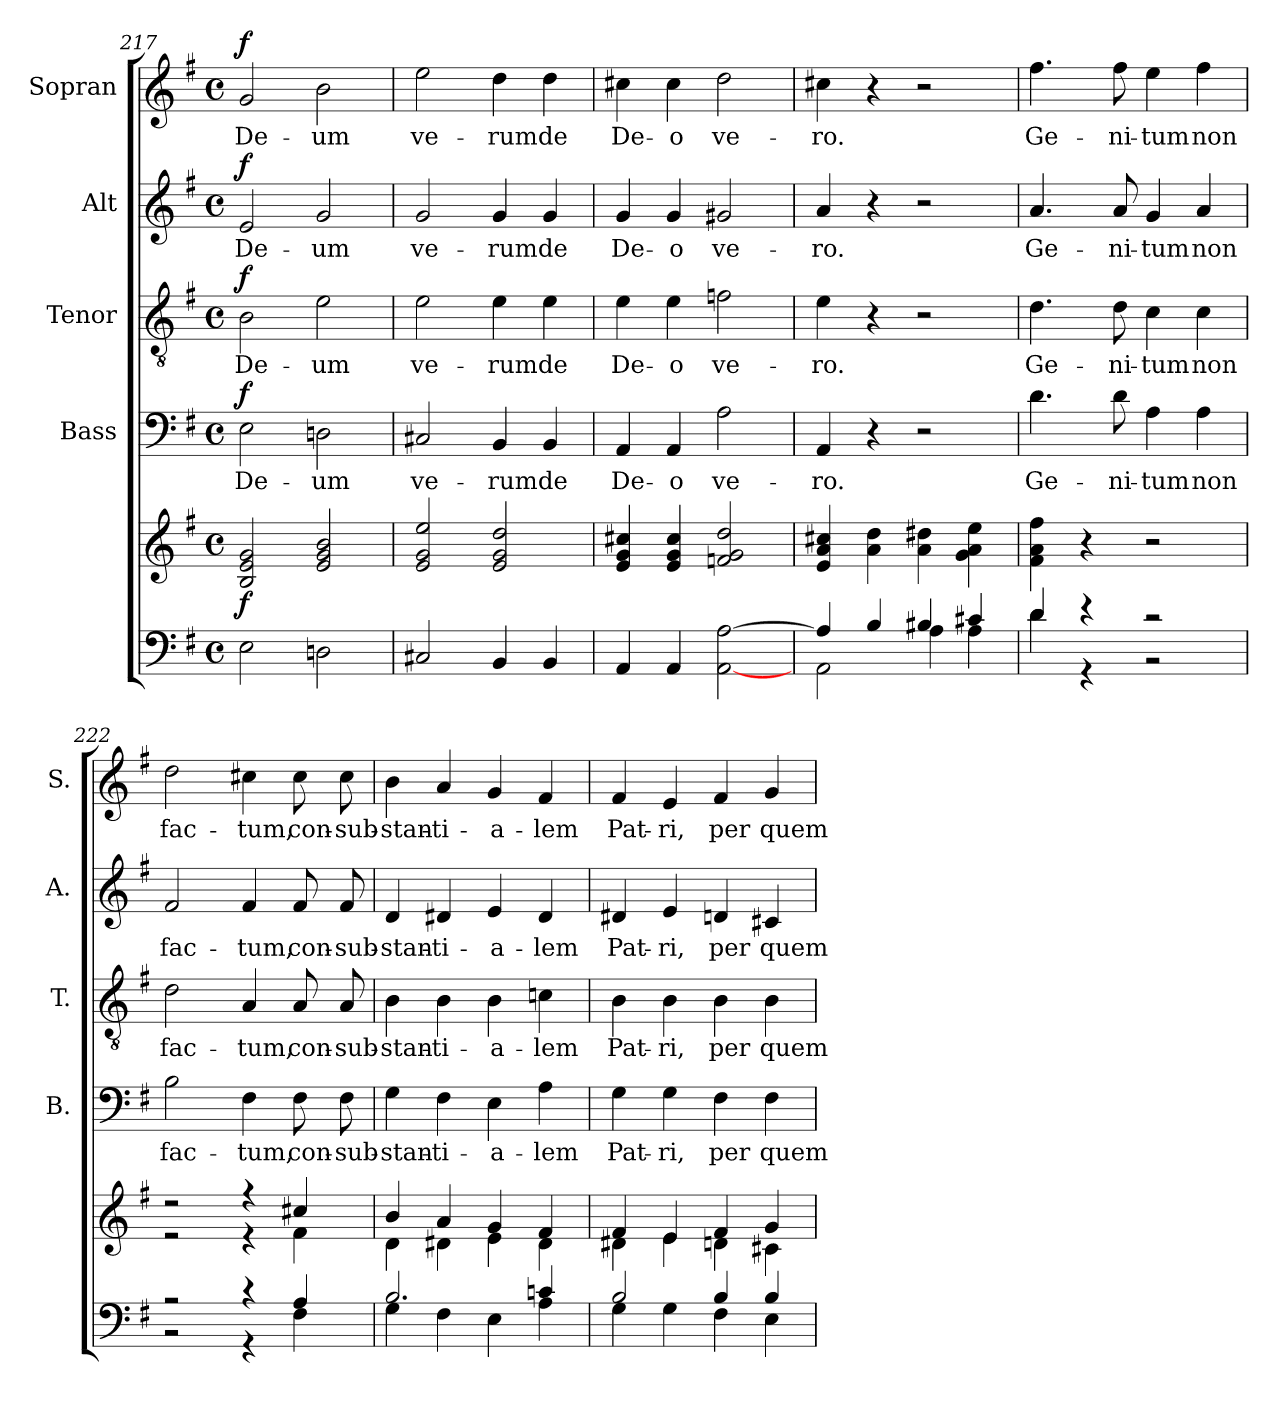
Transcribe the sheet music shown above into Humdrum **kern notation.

**kern	**kern	**dynam	**kern	**text	**dynam	**kern	**text	**dynam	**kern	**text	**dynam	**kern	**text	**dynam
*part5	*part5	*part5	*part4	*part4	*part4	*part3	*part3	*part3	*part2	*part2	*part2	*part1	*part1	*part1
*staff6	*staff5	*staff5/6	*staff4	*staff4	*staff4	*staff3	*staff3	*staff3	*staff2	*staff2	*staff2	*staff1	*staff1	*staff1
*	*	*	*I"Bass	*	*	*I"Tenor	*	*	*I"Alt	*	*	*I"Sopran	*	*
*	*	*	*I'B.	*	*	*I'T.	*	*	*I'A.	*	*	*I'S.	*	*
*clefF4	*clefG2	*	*clefF4	*	*	*clefGv2	*	*	*clefG2	*	*	*clefG2	*	*
*k[f#]	*k[f#]	*	*k[f#]	*	*	*k[f#]	*	*	*k[f#]	*	*	*k[f#]	*	*
*G:	*G:	*	*G:	*	*	*G:	*	*	*G:	*	*	*G:	*	*
*M4/4	*M4/4	*	*M4/4	*	*	*M4/4	*	*	*M4/4	*	*	*M4/4	*	*
*met(c)	*met(c)	*	*met(c)	*	*	*met(c)	*	*	*met(c)	*	*	*met(c)	*	*
=217	=217	=217	=217	=217	=217	=217	=217	=217	=217	=217	=217	=217	=217	=217
!	!	!LO:DY:b	!	!LO:LY:b	!LO:DY:a	!	!LO:LY:b	!LO:DY:a	!	!LO:LY:b	!LO:DY:a	!	!LO:LY:b	!LO:DY:a
2E\	2B/ 2e/ 2g/	f	2E\	De-	f	2B\	De-	f	2e/	De-	f	2g/	De-	f
!	!	!	!	!LO:LY:b	!	!	!LO:LY:b	!	!	!LO:LY:b	!	!	!LO:LY:b	!
2Dn\	2e/ 2g/ 2b/	.	2Dn\	-um	.	2e\	-um	.	2g/	-um	.	2b\	-um	.
!!LO:LB:g=z
=218	=218	=218	=218	=218	=218	=218	=218	=218	=218	=218	=218	=218	=218	=218
!	!	!	!	!LO:LY:b	!	!	!LO:LY:b	!	!	!LO:LY:b	!	!	!LO:LY:b	!
2C#X/	2e/ 2g/ 2ee/	.	2C#X/	ve-	.	2e\	ve-	.	2g/	ve-	.	2ee\	ve-	.
!	!	!	!	!LO:LY:b	!	!	!LO:LY:b	!	!	!LO:LY:b	!	!	!LO:LY:b	!
4BB/	2e/ 2g/ 2dd/	.	4BB/	-rum	.	4e\	-rum	.	4g/	-rum	.	4dd\	-rum	.
!	!	!	!	!LO:LY:b	!	!	!LO:LY:b	!	!	!LO:LY:b	!	!	!LO:LY:b	!
4BB/	.	.	4BB/	de	.	4e\	de	.	4g/	de	.	4dd\	de	.
=219	=219	=219	=219	=219	=219	=219	=219	=219	=219	=219	=219	=219	=219	=219
!	!	!	!	!LO:LY:b	!	!	!LO:LY:b	!	!	!LO:LY:b	!	!	!LO:LY:b	!
4AA/	4e/ 4g/ 4cc#X/	.	4AA/	De-	.	4e\	De-	.	4g/	De-	.	4cc#X\	De-	.
!	!	!	!	!LO:LY:b	!	!	!LO:LY:b	!	!	!LO:LY:b	!	!	!LO:LY:b	!
4AA/	4e/ 4g/ 4cc#/	.	4AA/	-o	.	4e\	-o	.	4g/	-o	.	4cc#\	-o	.
!	!	!	!	!LO:LY:b	!	!	!LO:LY:b	!	!	!LO:LY:b	!	!	!LO:LY:b	!
[2AA\ [2A\	2fn/ 2g/ 2dd/	.	2A\	ve-	.	2fn\	ve-	.	2g#X/	ve-	.	2dd\	ve-	.
=220	=220	=220	=220	=220	=220	=220	=220	=220	=220	=220	=220	=220	=220	=220
*^	*	*	*	*	*	*	*	*	*	*	*	*	*	*
!	!	!	!	!	!LO:LY:b	!	!	!LO:LY:b	!	!	!LO:LY:b	!	!	!LO:LY:b	!
4A/]	2AA\	4e/ 4a/ 4cc#X/	.	4AA/	-ro.	.	4e\	-ro.	.	4a/	-ro.	.	4cc#X\	-ro.	.
4B/	.	4a\ 4dd\	.	4r	.	.	4r	.	.	4r	.	.	4r	.	.
4B#X/	4A\	4a\ 4dd#X\	.	2r	.	.	2r	.	.	2r	.	.	2r	.	.
4c#X/	4A\	4g\ 4a\ 4ee\	.	.	.	.	.	.	.	.	.	.	.	.	.
=221	=221	=221	=221	=221	=221	=221	=221	=221	=221	=221	=221	=221	=221	=221	=221
!	!	!	!	!	!LO:LY:b	!	!	!LO:LY:b	!	!	!LO:LY:b	!	!	!LO:LY:b	!
4d/	4d\	4f#\ 4a\ 4ff#\	.	4.d\	Ge-	.	4.d\	Ge-	.	4.a/	Ge-	.	4.ff#\	Ge-	.
4r	4r	4r	.	.	.	.	.	.	.	.	.	.	.	.	.
!	!	!	!	!	!LO:LY:b	!	!	!LO:LY:b	!	!	!LO:LY:b	!	!	!LO:LY:b	!
.	.	.	.	8d\	-ni-	.	8d\	-ni-	.	8a/	-ni-	.	8ff#\	-ni-	.
!	!	!	!	!	!LO:LY:b	!	!	!LO:LY:b	!	!	!LO:LY:b	!	!	!LO:LY:b	!
2r	2r	2r	.	4A\	-tum	.	4c\	-tum	.	4g/	-tum	.	4ee\	-tum	.
!	!	!	!	!	!LO:LY:b	!	!	!LO:LY:b	!	!	!LO:LY:b	!	!	!LO:LY:b	!
.	.	.	.	4A\	non	.	4c\	non	.	4a/	non	.	4ff#\	non	.
=222	=222	=222	=222	=222	=222	=222	=222	=222	=222	=222	=222	=222	=222	=222	=222
*	*	*^	*	*	*	*	*	*	*	*	*	*	*	*	*
!	!	!	!	!	!	!LO:LY:b	!	!	!LO:LY:b	!	!	!LO:LY:b	!	!	!LO:LY:b	!
2r	2r	2r	2r	.	2B\	fac-	.	2d\	fac-	.	2f#/	fac-	.	2dd\	fac-	.
!	!	!	!	!	!	!LO:LY:b	!	!	!LO:LY:b	!	!	!LO:LY:b	!	!	!LO:LY:b	!
4r	4r	4r	4r	.	4F#\	-tum,	.	4A/	-tum,	.	4f#/	-tum,	.	4cc#X\	-tum,	.
!	!	!	!	!	!	!LO:LY:b	!	!	!LO:LY:b	!	!	!LO:LY:b	!	!	!LO:LY:b	!
4A/	4F#\	4cc#X/	4f#\	.	8F#\	con-	.	8A/	con-	.	8f#/	con-	.	8cc#\	con-	.
!	!	!	!	!	!	!LO:LY:b	!	!	!LO:LY:b	!	!	!LO:LY:b	!	!	!LO:LY:b	!
.	.	.	.	.	8F#\	-sub-	.	8A/	-sub-	.	8f#/	-sub-	.	8cc#\	-sub-	.
!!LO:PB:g=z
=223	=223	=223	=223	=223	=223	=223	=223	=223	=223	=223	=223	=223	=223	=223	=223	=223
!	!	!	!	!	!	!LO:LY:b	!	!	!LO:LY:b	!	!	!LO:LY:b	!	!	!LO:LY:b	!
2.B/	4G\	4b/	4d\	.	4G\	-stan-	.	4B\	-stan-	.	4d/	-stan-	.	4b\	-stan-	.
!	!	!	!	!	!	!LO:LY:b	!	!	!LO:LY:b	!	!	!LO:LY:b	!	!	!LO:LY:b	!
.	4F#\	4a/	4d#X\	.	4F#\	-ti-	.	4B\	-ti-	.	4d#X/	-ti-	.	4a/	-ti-	.
!	!	!	!	!	!	!LO:LY:b	!	!	!LO:LY:b	!	!	!LO:LY:b	!	!	!LO:LY:b	!
.	4E\	4g/	4e\	.	4E\	-a-	.	4B\	-a-	.	4e/	-a-	.	4g/	-a-	.
!	!	!	!	!	!	!LO:LY:b	!	!	!LO:LY:b	!	!	!LO:LY:b	!	!	!LO:LY:b	!
4cn/	4A\	4f#/	4d#\	.	4A\	-lem	.	4cn\	-lem	.	4d#/	-lem	.	4f#/	-lem	.
=224	=224	=224	=224	=224	=224	=224	=224	=224	=224	=224	=224	=224	=224	=224	=224	=224
!	!	!	!	!	!	!LO:LY:b	!	!	!LO:LY:b	!	!	!LO:LY:b	!	!	!LO:LY:b	!
2B/	4G\	4f#/	4d#X\	.	4G\	Pat-	.	4B\	Pat-	.	4d#X/	Pat-	.	4f#/	Pat-	.
!	!	!	!	!	!	!LO:LY:b	!	!	!LO:LY:b	!	!	!LO:LY:b	!	!	!LO:LY:b	!
.	4G\	4e/	4e\	.	4G\	-ri,	.	4B\	-ri,	.	4e/	-ri,	.	4e/	-ri,	.
!	!	!	!	!	!	!LO:LY:b	!	!	!LO:LY:b	!	!	!LO:LY:b	!	!	!LO:LY:b	!
4B/	4F#\	4f#/	4dn\	.	4F#\	per	.	4B\	per	.	4dn/	per	.	4f#/	per	.
!	!	!	!	!	!	!LO:LY:b	!	!	!LO:LY:b	!	!	!LO:LY:b	!	!	!LO:LY:b	!
4B/	4E\	4g/	4c#X\	.	4F#\	quem	.	4B\	quem	.	4c#X/	quem	.	4g/	quem	.
*v	*v	*	*	*	*	*	*	*	*	*	*	*	*	*	*	*
*	*v	*v	*	*	*	*	*	*	*	*	*	*	*	*	*
=	=	=	=	=	=	=	=	=	=	=	=	=	=	=
*-	*-	*-	*-	*-	*-	*-	*-	*-	*-	*-	*-	*-	*-	*-
